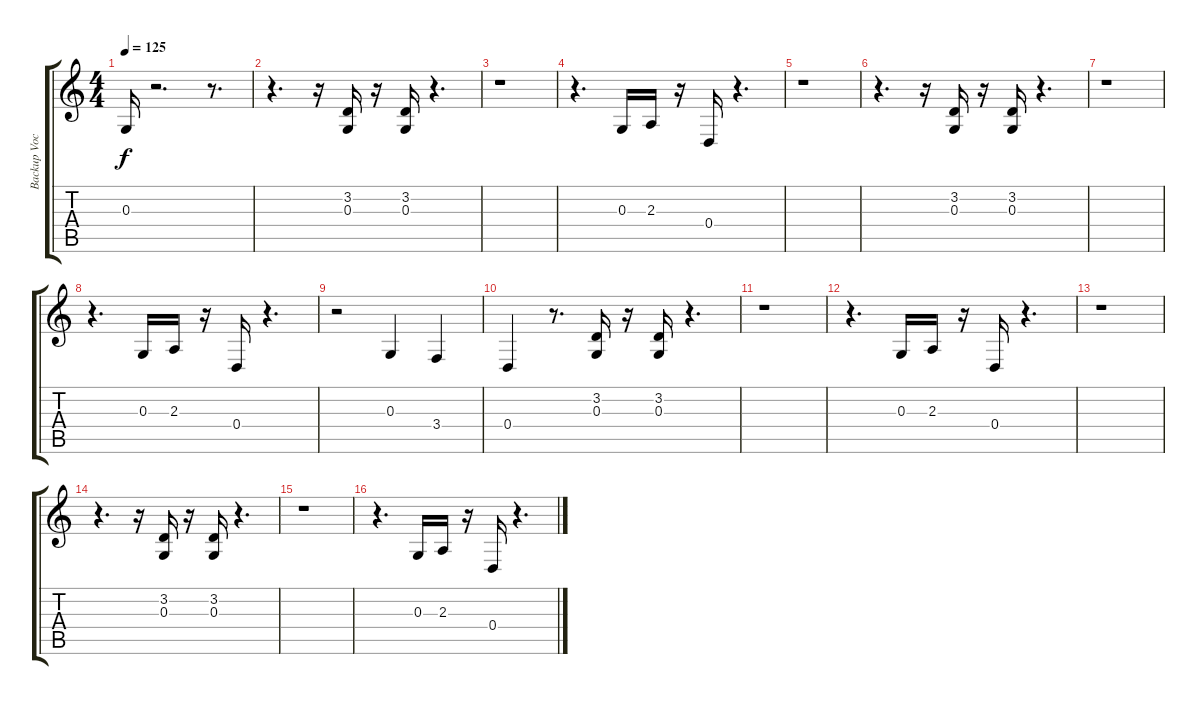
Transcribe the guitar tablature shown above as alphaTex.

\track ("Backup Voc" "Backup Voc") {instrument choiraahs}
\staff {score tabs}
\tuning (E4 B3 G3 D3 A2 E2) {hide}
\ts (4 4)
\tempo 125
\clef g2
\ks c
0.3.16{dy f} r.2{d} r.8{d} |
r.4{d} r.16 (3.2 0.3).16 r.16 (3.2 0.3).16 r.4{d} |
r.1 |
r.4{d} 0.3.16 2.3.16 r.16 0.4.16 r.4{d} |
r.1 |
r.4{d} r.16 (3.2 0.3).16 r.16 (3.2 0.3).16 r.4{d} |
r.1 |
r.4{d} 0.3.16 2.3.16 r.16 0.4.16 r.4{d} |
r.2 0.3.4 3.4.4 |
0.4.4 r.8{d} (3.2 0.3).16 r.16 (3.2 0.3).16 r.4{d} |
r.1 |
r.4{d} 0.3.16 2.3.16 r.16 0.4.16 r.4{d} |
r.1 |
r.4{d} r.16 (3.2 0.3).16 r.16 (3.2 0.3).16 r.4{d} |
r.1 |
r.4{d} 0.3.16 2.3.16 r.16 0.4.16 r.4{d}
